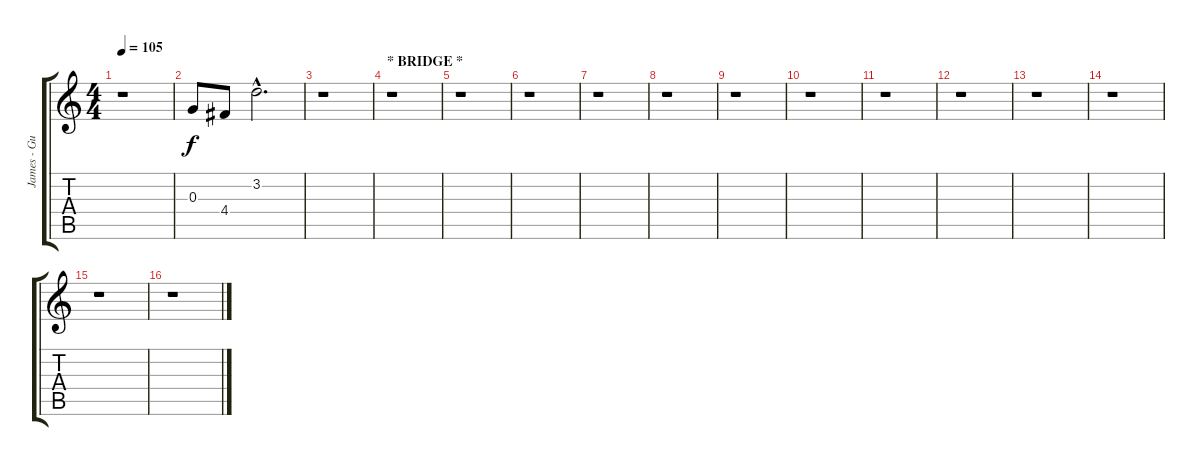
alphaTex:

\track ("James - Guitar 2" "James - Gu") {instrument electricguitarjazz}
\staff {score tabs}
\tuning (E4 B3 G3 D3 A2 E2) {hide}
\ts (4 4)
\tempo 105
\clef g2
\ks c
r.1{dy f} |
0.3.8 4.4.8 3.2{hac}.2{d} |
r.1 |
\section ("" "* BRIDGE *")
r.1 |
r.1 |
r.1 |
r.1 |
r.1 |
r.1 |
r.1 |
r.1 |
r.1 |
r.1 |
r.1 |
r.1 |
r.1
